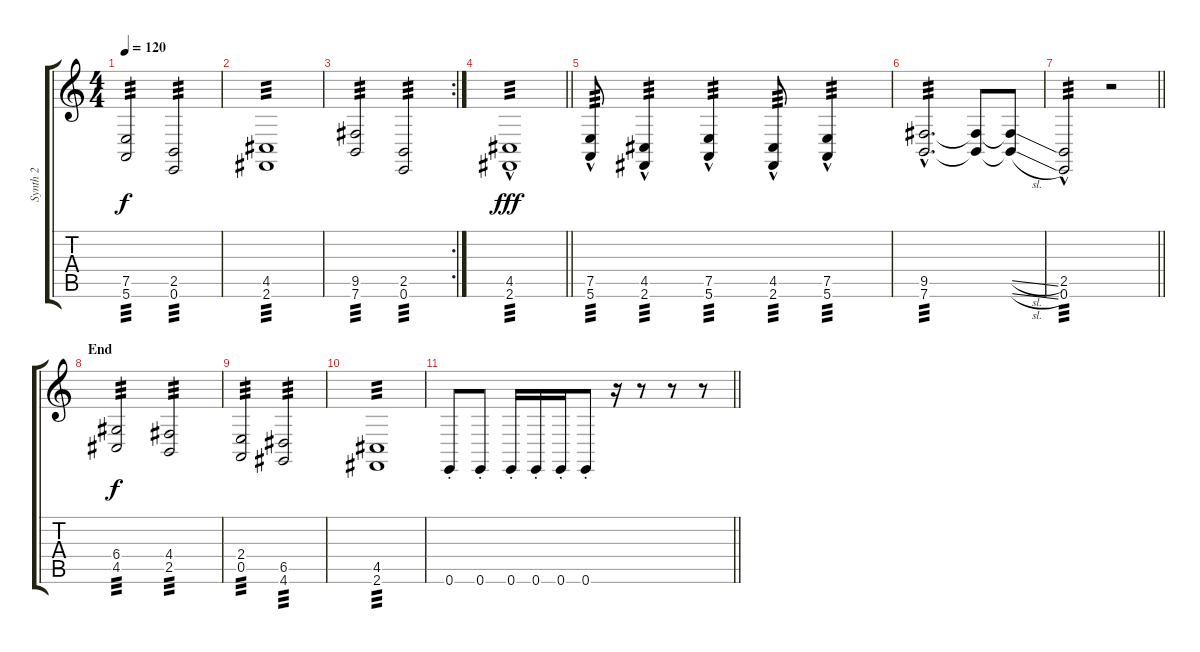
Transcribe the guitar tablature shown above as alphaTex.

\track ("Synth 2" "Synth 2") {instrument lead6voice}
\staff {score tabs}
\tuning (E4 B3 G3 D3 A2 E2) {hide}
\ts (4 4)
\tempo 120
\clef g2
\ks c
(7.5 5.6).2{tp 3 dy f} (2.5 0.6).2{tp 3} |
(4.5 2.6).1{tp 3} |
\rc 2
(9.5 7.6).2{tp 3} (2.5 0.6).2{tp 3} |
\barLineRight lightlight
(4.5{hac} 2.6{hac}).1{tp 3 dy fff volume 14} |
(7.5{hac} 5.6{hac}).8{tp 3} (4.5{hac} 2.6{hac}).4{tp 3} (7.5{hac} 5.6{hac}).4{tp 3} (4.5{hac} 2.6{hac}).8{tp 3} (7.5{hac} 5.6{hac}).4{tp 3} |
(9.5{hac} 7.6{hac}).2{d tp 3} (9.5{t} 7.6{t}).8 (9.5{sl t} 7.6{sl t}).8 |
\barLineRight lightlight
(2.5{hac} 0.6{hac}).2{tp 3} r.2 |
\section ("" "End")
(6.4 4.5).2{tp 3 dy f} (4.4 2.5).2{tp 3} |
(2.4 0.5).2{tp 3} (6.5 4.6).2{tp 3} |
(4.5 2.6).1{tp 3} |
\barLineRight lightlight
0.6{st}.8 0.6{st}.8 0.6{st}.16 0.6{st}.16 0.6{st}.16 0.6{st}.8 r.16 r.8 r.8 r.8
